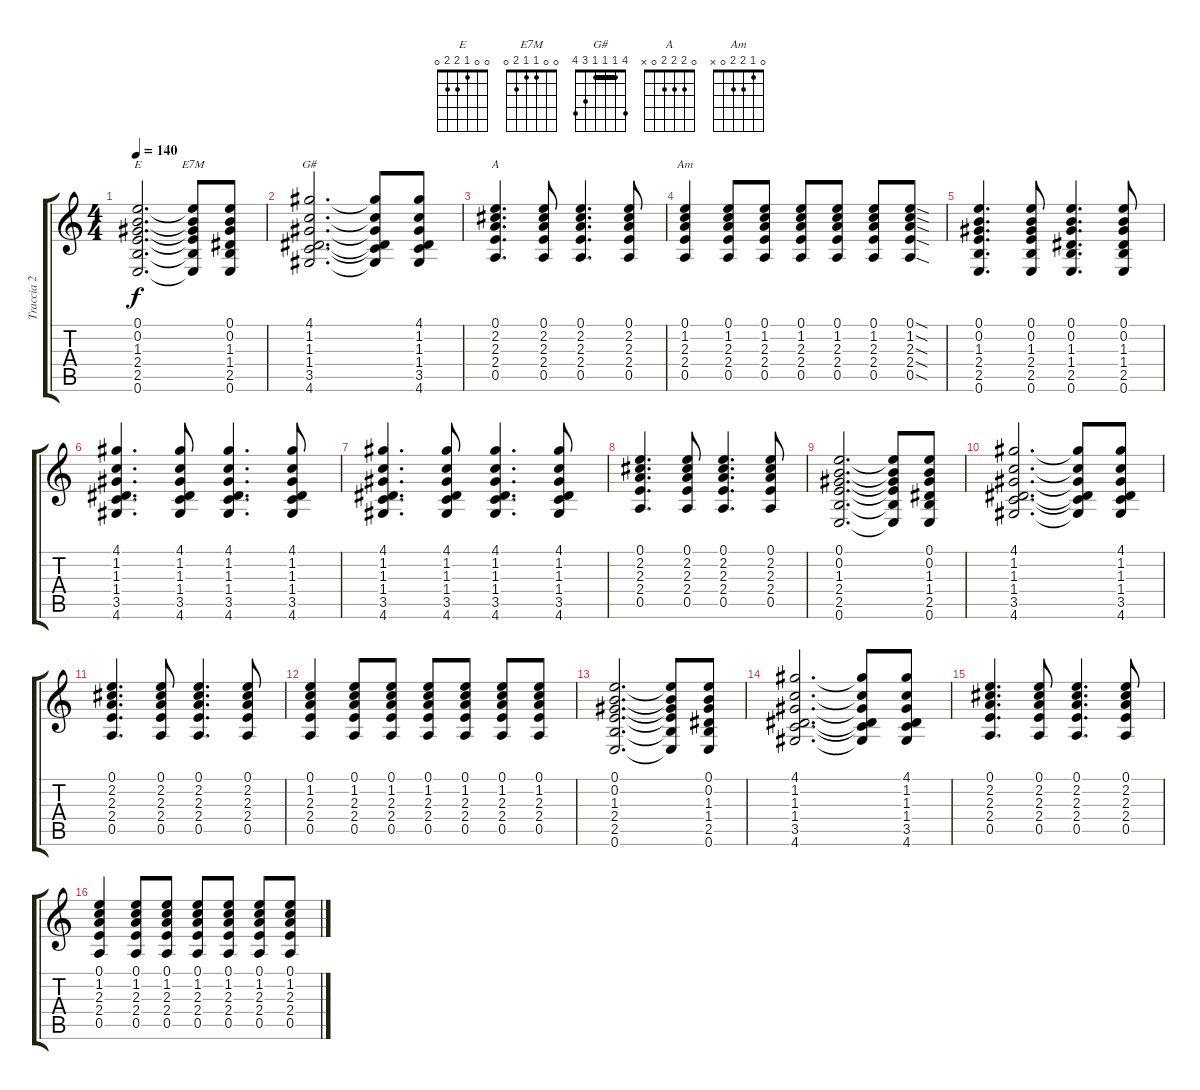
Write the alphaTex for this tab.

\track ("Traccia 2" "Traccia 2") {instrument overdrivenguitar}
\staff {score tabs}
\tuning (E4 B3 G3 D3 A2 E2) {hide}
\chord ("E" 0 0 1 2 2 0)
\chord ("E7M" 0 0 1 1 2 0)
\chord ("G#" 4 1 1 1 3 4) {barre 1}
\chord ("A" 0 2 2 2 0 x)
\chord ("Am" 0 1 2 2 0 x)
\ts (4 4)
\tempo 140
\clef g2
\ks c
(0.1 0.2 1.3 2.4 2.5 0.6).2{d ch "E" dy f} (0.1{t} 0.2{t} 1.3{t} 2.4{t} 2.5{t} 0.6{t}).8{ch "E7M"} (0.1 0.2 1.3 1.4 2.5 0.6).8 |
(4.1 1.2 1.3 1.4 3.5 4.6).2{d ch "G#"} (4.1{t} 1.2{t} 1.3{t} 1.4{t} 3.5{t} 4.6{t}).8 (4.1 1.2 1.3 1.4 3.5 4.6).8 |
(0.1 2.2 2.3 2.4 0.5).4{d ch "A"} (0.1 2.2 2.3 2.4 0.5).8 (0.1 2.2 2.3 2.4 0.5).4{d} (0.1 2.2 2.3 2.4 0.5).8 |
(0.1 1.2 2.3 2.4 0.5).4{ch "Am"} (0.1 1.2 2.3 2.4 0.5).8 (0.1 1.2 2.3 2.4 0.5).8 (0.1 1.2 2.3 2.4 0.5).8 (0.1 1.2 2.3 2.4 0.5).8 (0.1 1.2 2.3 2.4 0.5).8 (0.1{sod} 1.2{sod} 2.3{sod} 2.4{sod} 0.5{sod}).8 |
(0.1 0.2 1.3 2.4 2.5 0.6).4{d} (0.1 0.2 1.3 2.4 2.5 0.6).8 (0.1 0.2 1.3 1.4 2.5 0.6).4{d} (0.1 0.2 1.3 1.4 2.5 0.6).8 |
(4.1 1.2 1.3 1.4 3.5 4.6).4{d} (4.1 1.2 1.3 1.4 3.5 4.6).8 (4.1 1.2 1.3 1.4 3.5 4.6).4{d} (4.1 1.2 1.3 1.4 3.5 4.6).8 |
(4.1 1.2 1.3 1.4 3.5 4.6).4{d} (4.1 1.2 1.3 1.4 3.5 4.6).8 (4.1 1.2 1.3 1.4 3.5 4.6).4{d} (4.1 1.2 1.3 1.4 3.5 4.6).8 |
(0.1 2.2 2.3 2.4 0.5).4{d} (0.1 2.2 2.3 2.4 0.5).8 (0.1 2.2 2.3 2.4 0.5).4{d} (0.1 2.2 2.3 2.4 0.5).8 |
(0.1 0.2 1.3 2.4 2.5 0.6).2{d} (0.1{t} 0.2{t} 1.3{t} 2.4{t} 2.5{t} 0.6{t}).8 (0.1 0.2 1.3 1.4 2.5 0.6).8 |
(4.1 1.2 1.3 1.4 3.5 4.6).2{d} (4.1{t} 1.2{t} 1.3{t} 1.4{t} 3.5{t} 4.6{t}).8 (4.1 1.2 1.3 1.4 3.5 4.6).8 |
(0.1 2.2 2.3 2.4 0.5).4{d} (0.1 2.2 2.3 2.4 0.5).8 (0.1 2.2 2.3 2.4 0.5).4{d} (0.1 2.2 2.3 2.4 0.5).8 |
(0.1 1.2 2.3 2.4 0.5).4 (0.1 1.2 2.3 2.4 0.5).8 (0.1 1.2 2.3 2.4 0.5).8 (0.1 1.2 2.3 2.4 0.5).8 (0.1 1.2 2.3 2.4 0.5).8 (0.1 1.2 2.3 2.4 0.5).8 (0.1 1.2 2.3 2.4 0.5).8 |
(0.1 0.2 1.3 2.4 2.5 0.6).2{d} (0.1{t} 0.2{t} 1.3{t} 2.4{t} 2.5{t} 0.6{t}).8 (0.1 0.2 1.3 1.4 2.5 0.6).8 |
(4.1 1.2 1.3 1.4 3.5 4.6).2{d} (4.1{t} 1.2{t} 1.3{t} 1.4{t} 3.5{t} 4.6{t}).8 (4.1 1.2 1.3 1.4 3.5 4.6).8 |
(0.1 2.2 2.3 2.4 0.5).4{d} (0.1 2.2 2.3 2.4 0.5).8 (0.1 2.2 2.3 2.4 0.5).4{d} (0.1 2.2 2.3 2.4 0.5).8 |
(0.1 1.2 2.3 2.4 0.5).4 (0.1 1.2 2.3 2.4 0.5).8 (0.1 1.2 2.3 2.4 0.5).8 (0.1 1.2 2.3 2.4 0.5).8 (0.1 1.2 2.3 2.4 0.5).8 (0.1 1.2 2.3 2.4 0.5).8 (0.1 1.2 2.3 2.4 0.5).8
